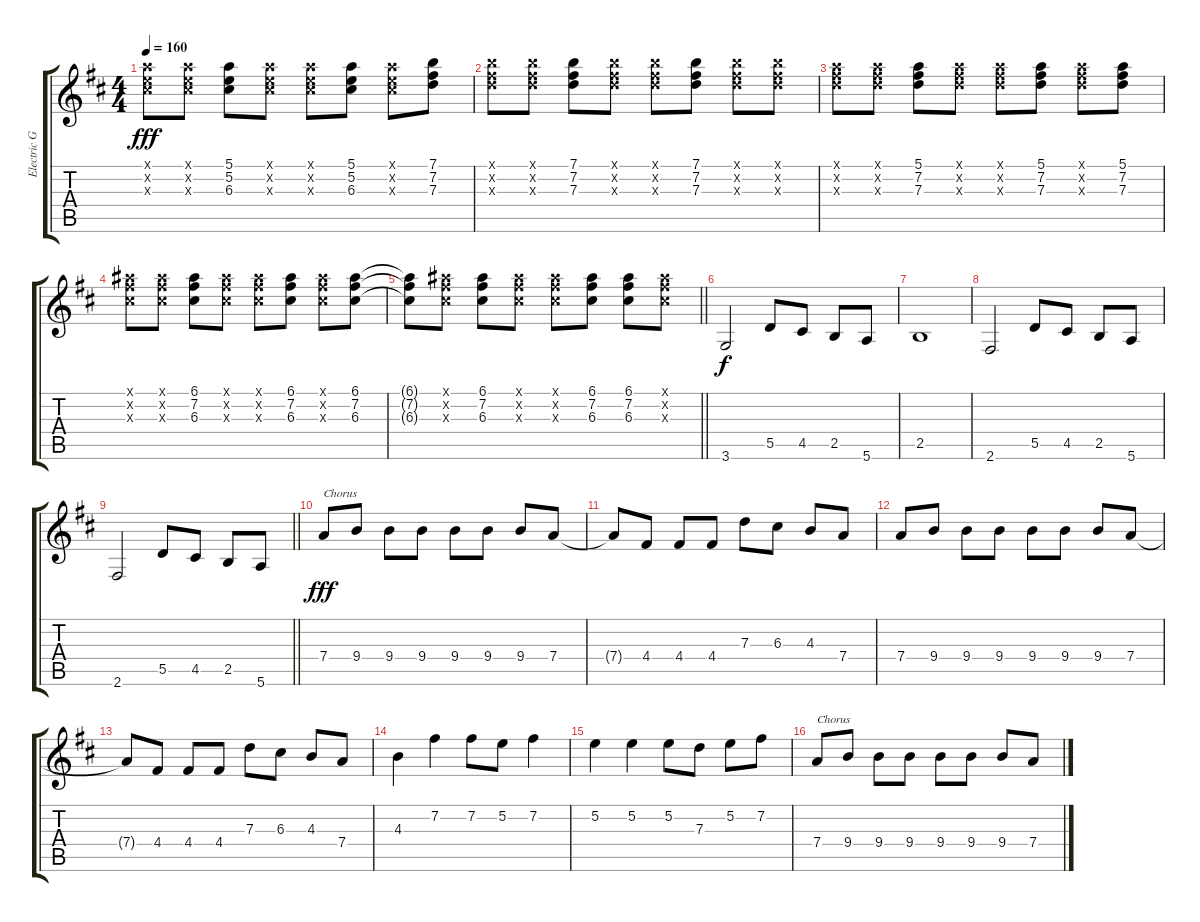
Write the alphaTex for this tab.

\track ("Electric Guitar 2 (Nick)" "Electric G") {instrument overdrivenguitar}
\staff {score tabs}
\tuning (E4 B3 G3 D3 A2 E2) {hide}
\ts (4 4)
\tempo 160
\clef g2
\ks d
(5.1{x} 5.2{x} 6.3{x}).8{dy fff} (5.1{x} 5.2{x} 6.3{x}).8 (5.1 5.2 6.3).8 (5.1{x} 5.2{x} 6.3{x}).8 (5.1{x} 5.2{x} 6.3{x}).8 (5.1 5.2 6.3).8 (5.1{x} 5.2{x} 6.3{x}).8 (7.1 7.2 7.3).8 |
(7.1{x} 7.2{x} 7.3{x}).8 (7.1{x} 7.2{x} 7.3{x}).8 (7.1 7.2 7.3).8 (7.1{x} 7.2{x} 7.3{x}).8 (7.1{x} 7.2{x} 7.3{x}).8 (7.1 7.2 7.3).8 (7.1{x} 7.2{x} 7.3{x}).8 (7.1{x} 7.2{x} 7.3{x}).8 |
(5.1{x} 7.2{x} 7.3{x}).8 (5.1{x} 7.2{x} 7.3{x}).8 (5.1 7.2 7.3).8 (5.1{x} 7.2{x} 7.3{x}).8 (5.1{x} 7.2{x} 7.3{x}).8 (5.1 7.2 7.3).8 (5.1{x} 7.2{x} 7.3{x}).8 (5.1 7.2 7.3).8 |
(6.1{x} 7.2{x} 6.3{x}).8 (6.1{x} 7.2{x} 6.3{x}).8 (6.1 7.2 6.3).8 (6.1{x} 7.2{x} 6.3{x}).8 (6.1{x} 7.2{x} 6.3{x}).8 (6.1 7.2 6.3).8 (6.1{x} 7.2{x} 6.3{x}).8 (6.1 7.2 6.3).8 |
\barLineRight lightlight
(6.1{t} 7.2{t} 6.3{t}).8 (6.1{x} 7.2{x} 6.3{x}).8 (6.1 7.2 6.3).8 (6.1{x} 7.2{x} 6.3{x}).8 (6.1{x} 7.2{x} 6.3{x}).8 (6.1 7.2 6.3).8 (6.1 7.2 6.3).8 (6.1{x} 7.2{x} 6.3{x}).8 |
3.6.2{dy f} 5.5.8 4.5.8 2.5.8 5.6.8 |
2.5.1 |
2.6.2 5.5.8 4.5.8 2.5.8 5.6.8 |
\barLineRight lightlight
2.6.2 5.5.8 4.5.8 2.5.8 5.6.8 |
7.4.8{txt "Chorus" dy fff} 9.4.8 9.4.8 9.4.8 9.4.8 9.4.8 9.4.8 7.4.8 |
7.4{t}.8 4.4.8 4.4.8 4.4.8 7.3.8 6.3.8 4.3.8 7.4.8 |
7.4.8 9.4.8 9.4.8 9.4.8 9.4.8 9.4.8 9.4.8 7.4.8 |
7.4{t}.8 4.4.8 4.4.8 4.4.8 7.3.8 6.3.8 4.3.8 7.4.8 |
4.3.4 7.2.4 7.2.8 5.2.8 7.2.4 |
5.2.4 5.2.4 5.2.8 7.3.8 5.2.8 7.2.8 |
7.4.8{txt "Chorus"} 9.4.8 9.4.8 9.4.8 9.4.8 9.4.8 9.4.8 7.4.8
